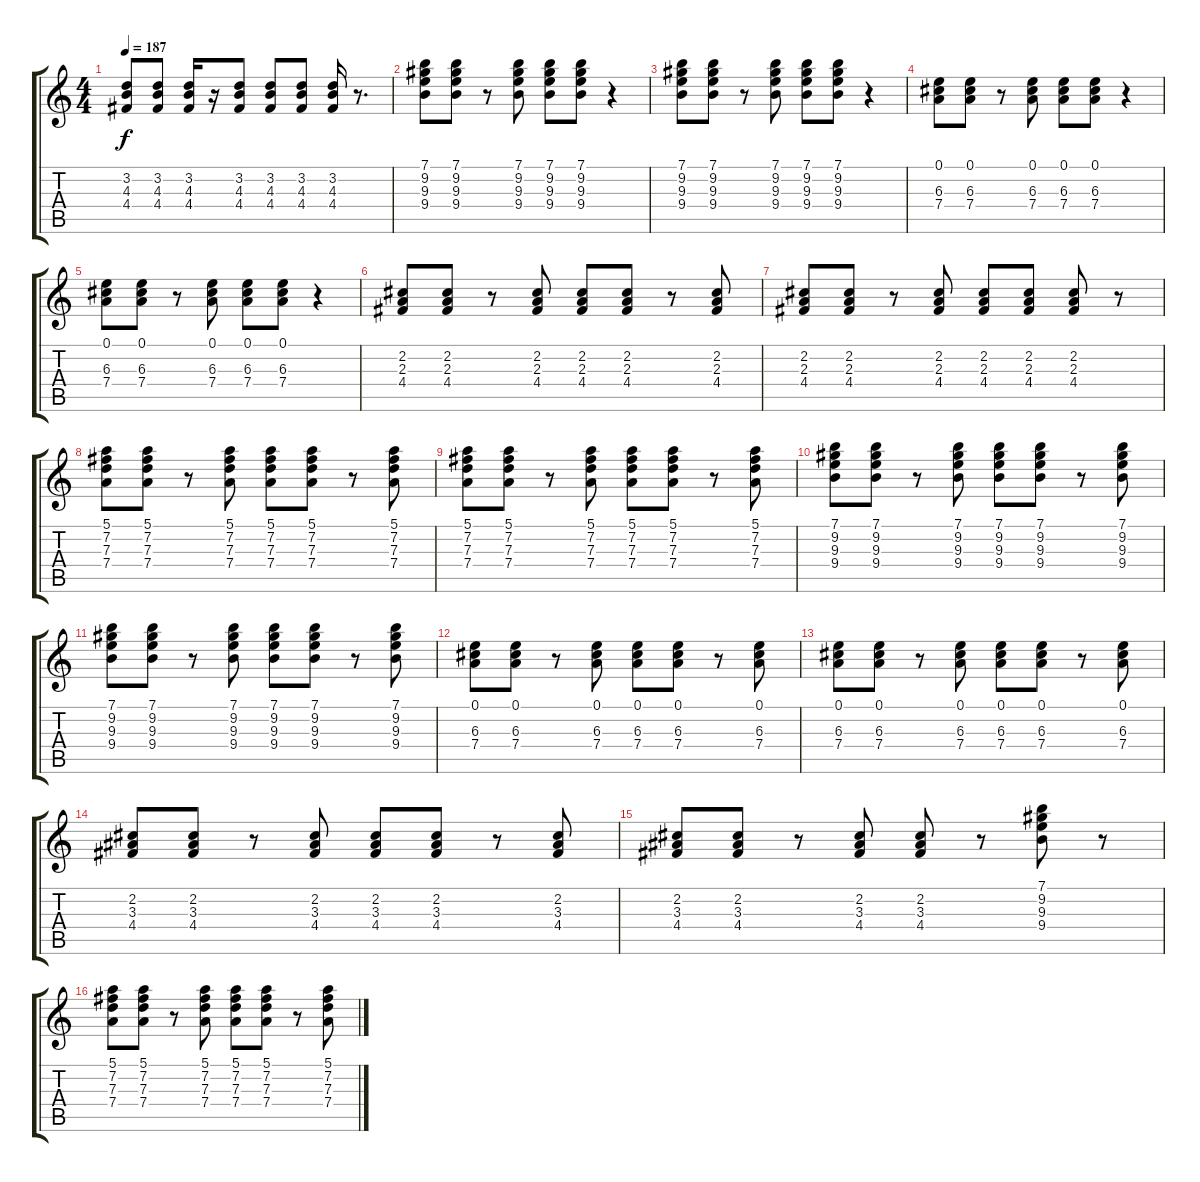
\track "" {instrument electricguitarclean}
\staff {score tabs}
\tuning (E4 B3 G3 D3 A2 E2) {hide}
\ts (4 4)
\tempo 187
\clef g2
\ks c
(3.2 4.3 4.4).8{dy f} (3.2 4.3 4.4).8 (3.2 4.3 4.4).16 r.16 (3.2 4.3 4.4).8 (3.2 4.3 4.4).8 (3.2 4.3 4.4).8 (3.2 4.3 4.4).16 r.8{d} |
(7.1 9.2 9.3 9.4).8 (7.1 9.2 9.3 9.4).8 r.8 (7.1 9.2 9.3 9.4).8 (7.1 9.2 9.3 9.4).8 (7.1 9.2 9.3 9.4).8 r.4 |
(7.1 9.2 9.3 9.4).8 (7.1 9.2 9.3 9.4).8 r.8 (7.1 9.2 9.3 9.4).8 (7.1 9.2 9.3 9.4).8 (7.1 9.2 9.3 9.4).8 r.4 |
(0.1 6.3 7.4).8 (0.1 6.3 7.4).8 r.8 (0.1 6.3 7.4).8 (0.1 6.3 7.4).8 (0.1 6.3 7.4).8 r.4 |
(0.1 6.3 7.4).8 (0.1 6.3 7.4).8 r.8 (0.1 6.3 7.4).8 (0.1 6.3 7.4).8 (0.1 6.3 7.4).8 r.4 |
(2.2 2.3 4.4).8 (2.2 2.3 4.4).8 r.8 (2.2 2.3 4.4).8 (2.2 2.3 4.4).8 (2.2 2.3 4.4).8 r.8 (2.2 2.3 4.4).8 |
(2.2 2.3 4.4).8 (2.2 2.3 4.4).8 r.8 (2.2 2.3 4.4).8 (2.2 2.3 4.4).8 (2.2 2.3 4.4).8 (2.2 2.3 4.4).8 r.8 |
(5.1 7.2 7.3 7.4).8 (5.1 7.2 7.3 7.4).8 r.8 (5.1 7.2 7.3 7.4).8 (5.1 7.2 7.3 7.4).8 (5.1 7.2 7.3 7.4).8 r.8 (5.1 7.2 7.3 7.4).8 |
(5.1 7.2 7.3 7.4).8 (5.1 7.2 7.3 7.4).8 r.8 (5.1 7.2 7.3 7.4).8 (5.1 7.2 7.3 7.4).8 (5.1 7.2 7.3 7.4).8 r.8 (5.1 7.2 7.3 7.4).8 |
(7.1 9.2 9.3 9.4).8 (7.1 9.2 9.3 9.4).8 r.8 (7.1 9.2 9.3 9.4).8 (7.1 9.2 9.3 9.4).8 (7.1 9.2 9.3 9.4).8 r.8 (7.1 9.2 9.3 9.4).8 |
(7.1 9.2 9.3 9.4).8 (7.1 9.2 9.3 9.4).8 r.8 (7.1 9.2 9.3 9.4).8 (7.1 9.2 9.3 9.4).8 (7.1 9.2 9.3 9.4).8 r.8 (7.1 9.2 9.3 9.4).8 |
(0.1 6.3 7.4).8 (0.1 6.3 7.4).8 r.8 (0.1 6.3 7.4).8 (0.1 6.3 7.4).8 (0.1 6.3 7.4).8 r.8 (0.1 6.3 7.4).8 |
(0.1 6.3 7.4).8 (0.1 6.3 7.4).8 r.8 (0.1 6.3 7.4).8 (0.1 6.3 7.4).8 (0.1 6.3 7.4).8 r.8 (0.1 6.3 7.4).8 |
(2.2 3.3 4.4).8 (2.2 3.3 4.4).8 r.8 (2.2 3.3 4.4).8 (2.2 3.3 4.4).8 (2.2 3.3 4.4).8 r.8 (2.2 3.3 4.4).8 |
(2.2 3.3 4.4).8 (2.2 3.3 4.4).8 r.8 (2.2 3.3 4.4).8 (2.2 3.3 4.4).8 r.8 (7.1 9.2 9.3 9.4).8 r.8 |
(5.1 7.2 7.3 7.4).8 (5.1 7.2 7.3 7.4).8 r.8 (5.1 7.2 7.3 7.4).8 (5.1 7.2 7.3 7.4).8 (5.1 7.2 7.3 7.4).8 r.8 (5.1 7.2 7.3 7.4).8
